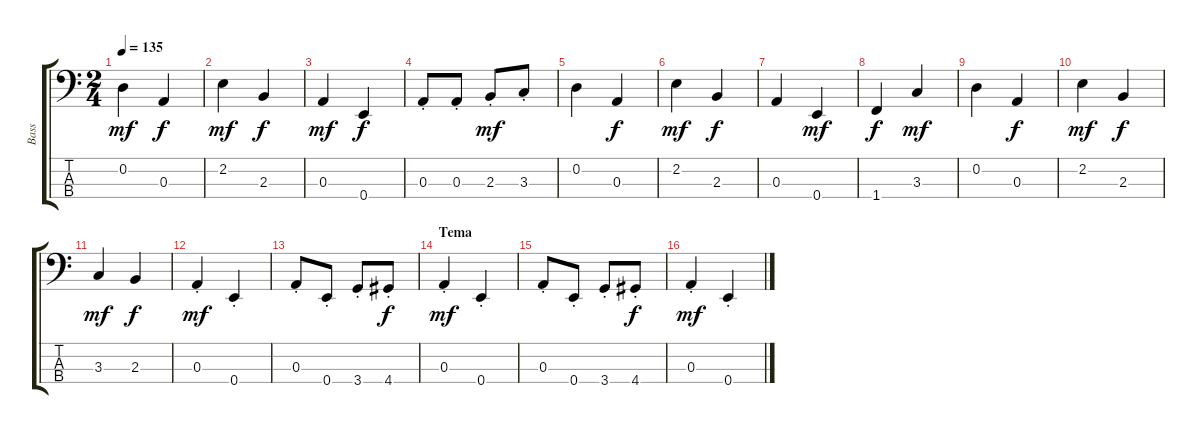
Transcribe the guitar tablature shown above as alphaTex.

\track ("Bass" "Bass") {instrument electricbassfinger}
\staff {score tabs}
\tuning (G2 D2 A1 E1) {hide}
\ts (2 4)
\tempo 135
\clef f4
\ks c
0.2.4{dy mf} 0.3.4{dy f} |
2.2.4{dy mf} 2.3.4{dy f} |
0.3.4{dy mf} 0.4.4{dy f} |
0.3{st}.8 0.3{st}.8 2.3{st}.8{dy mf} 3.3{st}.8 |
0.2.4 0.3.4{dy f} |
2.2.4{dy mf} 2.3.4{dy f} |
0.3.4 0.4.4{dy mf} |
1.4.4{dy f} 3.3.4{dy mf} |
0.2.4 0.3.4{dy f} |
2.2.4{dy mf} 2.3.4{dy f} |
3.3.4{dy mf} 2.3.4{dy f} |
0.3{st}.4{dy mf} 0.4{st}.4 |
0.3{st}.8 0.4{st}.8 3.4{st}.8 4.4{st}.8{dy f} |
\section ("" "Tema")
0.3{st}.4{dy mf} 0.4{st}.4 |
0.3{st}.8 0.4{st}.8 3.4{st}.8 4.4{st}.8{dy f} |
0.3{st}.4{dy mf} 0.4{st}.4
